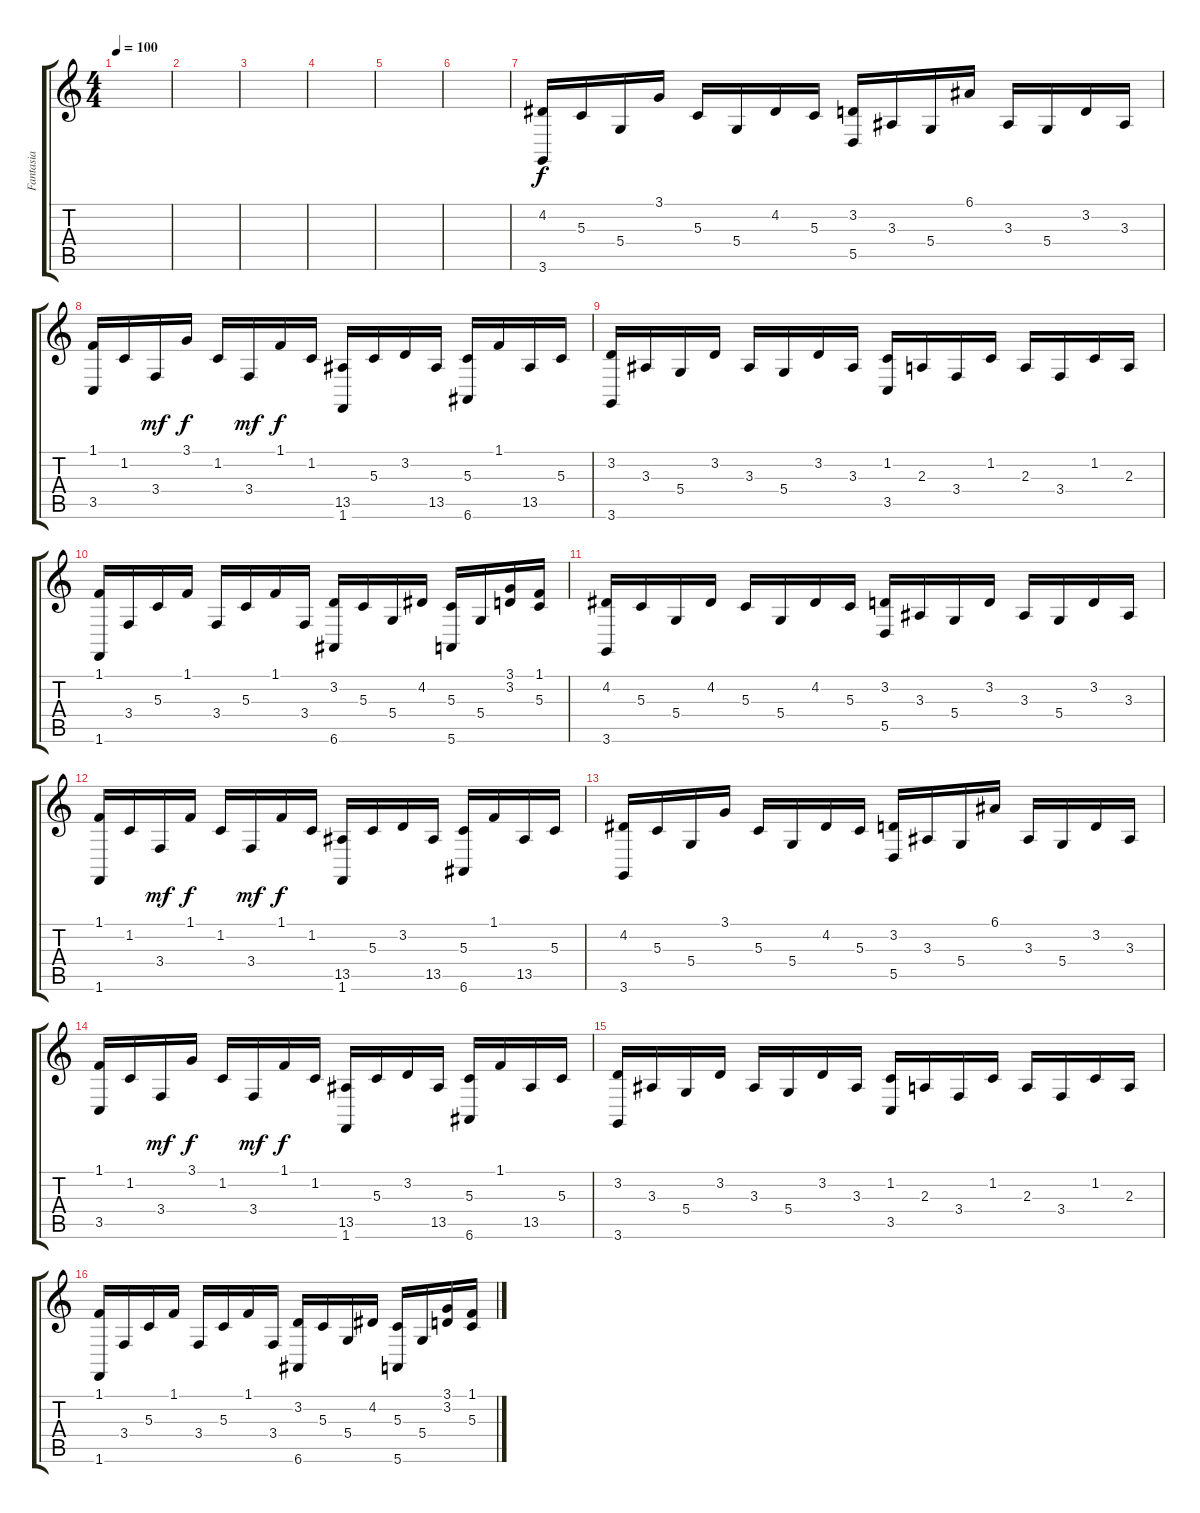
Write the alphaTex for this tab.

\track ("Fantasia" "Fantasia") {instrument fx5brightness}
\staff {score tabs}
\tuning (E4 B3 G3 D3 A2 E2) {hide}
\ts (4 4)
\tempo 100
\clef g2
\ks c
|
|
|
|
|
|
(4.2 3.6).16 5.3.16 5.4.16 3.1.16 5.3.16 5.4.16 4.2.16 5.3.16 (3.2 5.5).16 3.3.16 5.4.16 6.1.16 3.3.16 5.4.16 3.2.16 3.3.16 |
(1.1 3.5).16 1.2.16 3.4.16{dy mf} 3.1.16{dy f} 1.2.16 3.4.16{dy mf} 1.1.16{dy f} 1.2.16 (13.5 1.6).16 5.3.16 3.2.16 13.5.16 (5.3 6.6).16 1.1.16 13.5.16 5.3.16 |
(3.2 3.6).16 3.3.16 5.4.16 3.2.16 3.3.16 5.4.16 3.2.16 3.3.16 (1.2 3.5).16 2.3.16 3.4.16 1.2.16 2.3.16 3.4.16 1.2.16 2.3.16 |
(1.1 1.6).16 3.4.16 5.3.16 1.1.16 3.4.16 5.3.16 1.1.16 3.4.16 (3.2 6.6).16 5.3.16 5.4.16 4.2.16 (5.3 5.6).16 5.4.16 (3.1 3.2).16 (1.1 5.3).16 |
(4.2 3.6).16 5.3.16 5.4.16 4.2.16 5.3.16 5.4.16 4.2.16 5.3.16 (3.2 5.5).16 3.3.16 5.4.16 3.2.16 3.3.16 5.4.16 3.2.16 3.3.16 |
(1.1 1.6).16 1.2.16 3.4.16{dy mf} 1.1.16{dy f} 1.2.16 3.4.16{dy mf} 1.1.16{dy f} 1.2.16 (13.5 1.6).16 5.3.16 3.2.16 13.5.16 (5.3 6.6).16 1.1.16 13.5.16 5.3.16 |
(4.2 3.6).16 5.3.16 5.4.16 3.1.16 5.3.16 5.4.16 4.2.16 5.3.16 (3.2 5.5).16 3.3.16 5.4.16 6.1.16 3.3.16 5.4.16 3.2.16 3.3.16 |
(1.1 3.5).16 1.2.16 3.4.16{dy mf} 3.1.16{dy f} 1.2.16 3.4.16{dy mf} 1.1.16{dy f} 1.2.16 (13.5 1.6).16 5.3.16 3.2.16 13.5.16 (5.3 6.6).16 1.1.16 13.5.16 5.3.16 |
(3.2 3.6).16 3.3.16 5.4.16 3.2.16 3.3.16 5.4.16 3.2.16 3.3.16 (1.2 3.5).16 2.3.16 3.4.16 1.2.16 2.3.16 3.4.16 1.2.16 2.3.16 |
(1.1 1.6).16 3.4.16 5.3.16 1.1.16 3.4.16 5.3.16 1.1.16 3.4.16 (3.2 6.6).16 5.3.16 5.4.16 4.2.16 (5.3 5.6).16 5.4.16 (3.1 3.2).16 (1.1 5.3).16
